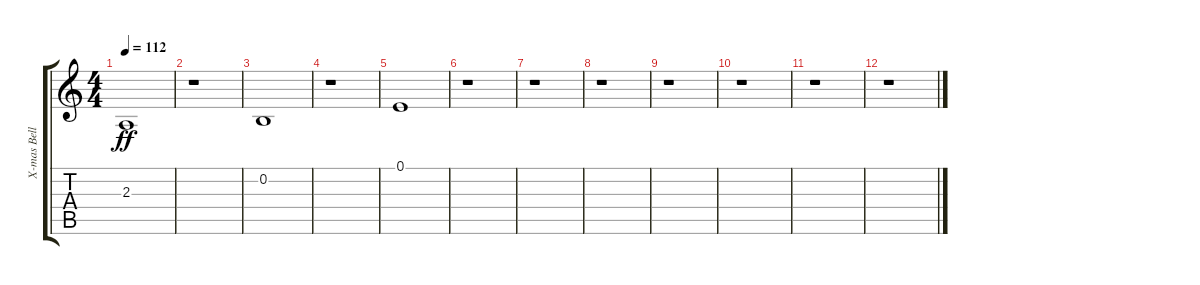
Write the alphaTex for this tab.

\track ("X-mas Bells" "X-mas Bell") {instrument musicbox}
\staff {score tabs}
\tuning (E4 B3 G3 D3 A2 E2) {hide}
\ts (4 4)
\tempo 112
\clef g2
\ks c
2.3.1{dy ff} |
r.1 |
0.2.1 |
r.1 |
0.1.1 |
r.1 |
r.1 |
r.1 |
r.1 |
r.1 |
r.1 |
r.1
